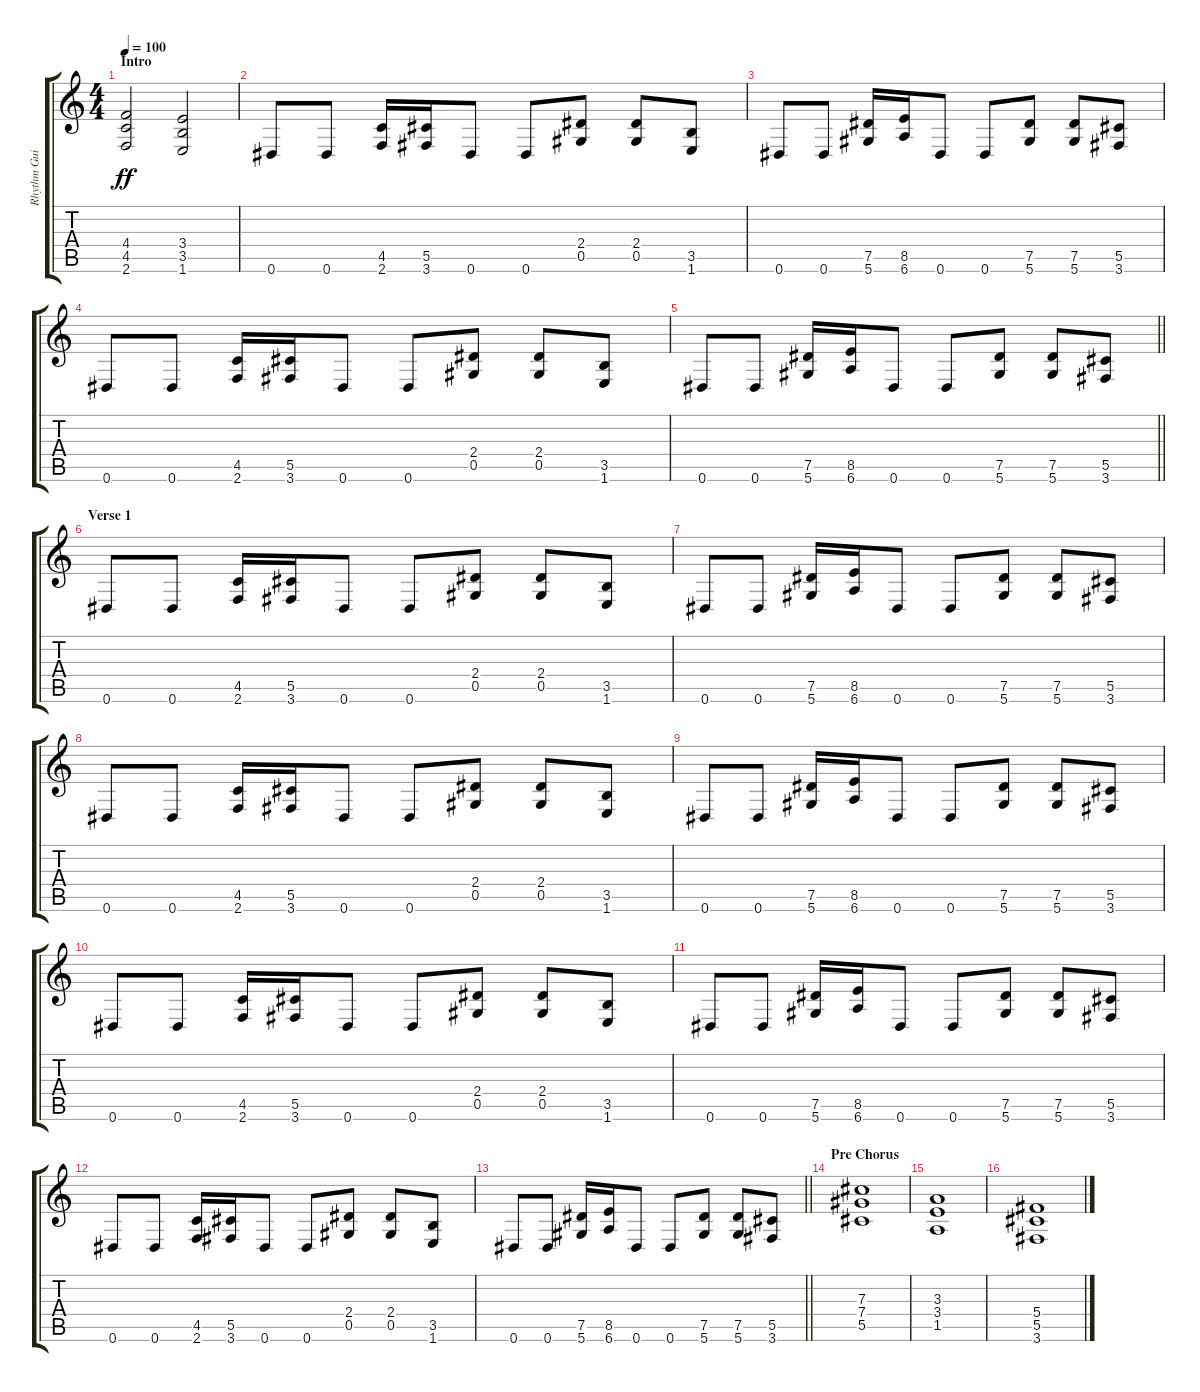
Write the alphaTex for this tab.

\track ("Rhythm Guitar" "Rhythm Gui") {instrument distortionguitar}
\staff {score tabs}
\tuning (Eb4 Bb3 Gb3 Db3 Ab2 Eb2) {hide}
\ts (4 4)
\section ("" "Intro")
\tempo 100
\clef g2
\ks c
(4.4 4.5 2.6).2{dy ff instrument distortionguitar} (3.4 3.5 1.6).2 |
0.6.8 0.6.8 (4.5 2.6).16 (5.5 3.6).16 0.6.8 0.6.8 (2.4 0.5).8 (2.4 0.5).8 (3.5 1.6).8 |
0.6.8 0.6.8 (7.5 5.6).16 (8.5 6.6).16 0.6.8 0.6.8 (7.5 5.6).8 (7.5 5.6).8 (5.5 3.6).8 |
0.6.8 0.6.8 (4.5 2.6).16 (5.5 3.6).16 0.6.8 0.6.8 (2.4 0.5).8 (2.4 0.5).8 (3.5 1.6).8 |
\barLineRight lightlight
0.6.8 0.6.8 (7.5 5.6).16 (8.5 6.6).16 0.6.8 0.6.8 (7.5 5.6).8 (7.5 5.6).8 (5.5 3.6).8 |
\section ("" "Verse 1")
0.6.8 0.6.8 (4.5 2.6).16 (5.5 3.6).16 0.6.8 0.6.8 (2.4 0.5).8 (2.4 0.5).8 (3.5 1.6).8 |
0.6.8 0.6.8 (7.5 5.6).16 (8.5 6.6).16 0.6.8 0.6.8 (7.5 5.6).8 (7.5 5.6).8 (5.5 3.6).8 |
0.6.8 0.6.8 (4.5 2.6).16 (5.5 3.6).16 0.6.8 0.6.8 (2.4 0.5).8 (2.4 0.5).8 (3.5 1.6).8 |
0.6.8 0.6.8 (7.5 5.6).16 (8.5 6.6).16 0.6.8 0.6.8 (7.5 5.6).8 (7.5 5.6).8 (5.5 3.6).8 |
0.6.8 0.6.8 (4.5 2.6).16 (5.5 3.6).16 0.6.8 0.6.8 (2.4 0.5).8 (2.4 0.5).8 (3.5 1.6).8 |
0.6.8 0.6.8 (7.5 5.6).16 (8.5 6.6).16 0.6.8 0.6.8 (7.5 5.6).8 (7.5 5.6).8 (5.5 3.6).8 |
0.6.8 0.6.8 (4.5 2.6).16 (5.5 3.6).16 0.6.8 0.6.8 (2.4 0.5).8 (2.4 0.5).8 (3.5 1.6).8 |
\barLineRight lightlight
0.6.8 0.6.8 (7.5 5.6).16 (8.5 6.6).16 0.6.8 0.6.8 (7.5 5.6).8 (7.5 5.6).8 (5.5 3.6).8 |
\section ("" "Pre Chorus")
(7.3 7.4 5.5).1 |
(3.3 3.4 1.5).1 |
(5.4 5.5 3.6).1
